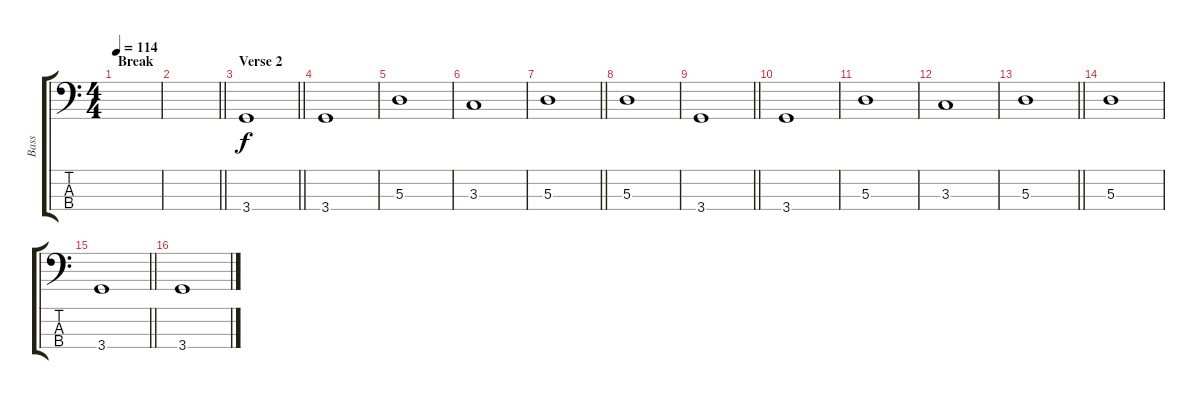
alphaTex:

\track ("Bass" "Bass") {instrument electricbassfinger}
\staff {score tabs}
\tuning (G2 D2 A1 E1) {hide}
\ts (4 4)
\section ("" "Break")
\tempo 114
\clef f4
\ks c
|
\barLineRight lightlight
|
\section ("" "Verse 2")
\barLineRight lightlight
3.4.1 |
3.4.1 |
5.3.1 |
3.3.1 |
\barLineRight lightlight
5.3.1 |
5.3.1 |
\barLineRight lightlight
3.4.1 |
3.4.1 |
5.3.1 |
3.3.1 |
\barLineRight lightlight
5.3.1 |
5.3.1 |
\barLineRight lightlight
3.4.1 |
3.4.1
